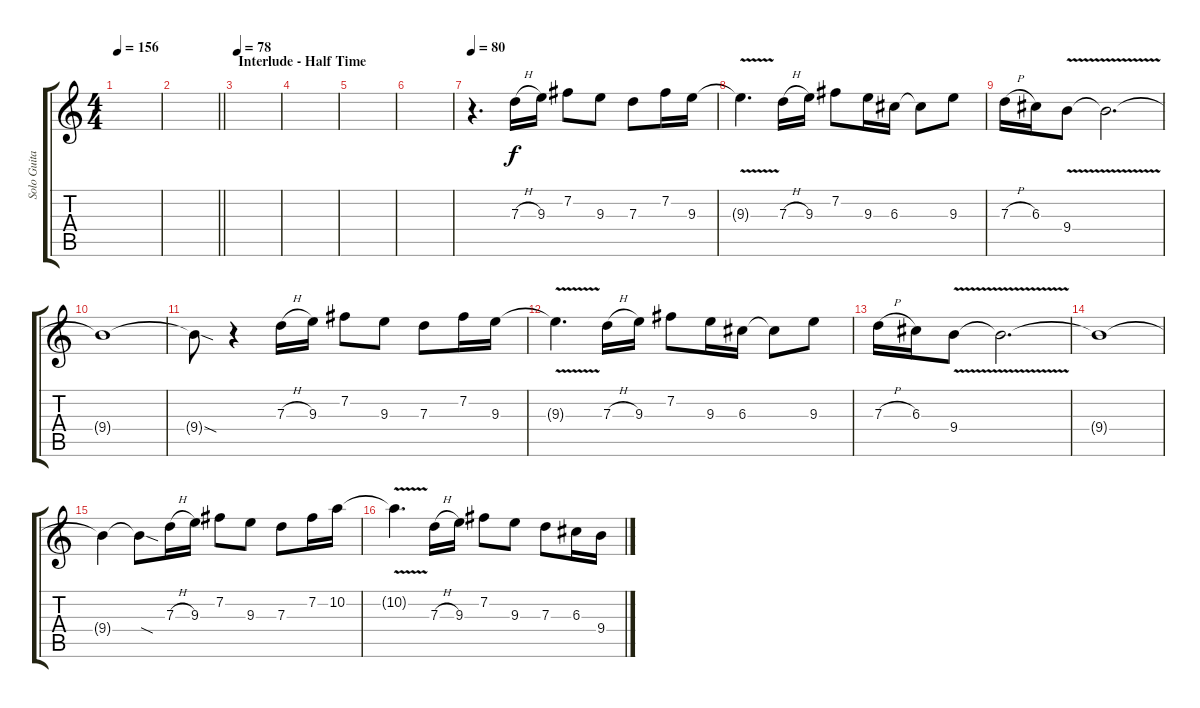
\track ("Solo Guitar" "Solo Guita") {instrument overdrivenguitar}
\staff {score tabs}
\tuning (E4 B3 G3 D3 A2 E2) {hide}
\ts (4 4)
\tempo 156
\clef g2
\ks c
|
\barLineRight lightlight
|
\section ("" "Interlude - Half Time")
\tempo 78
|
|
|
|
\tempo 80
r.4{d} 7.3{h}.16 9.3.16 7.2.8 9.3.8 7.3.8 7.2.16 9.3.16 |
9.3{v t}.4{d} 7.3{h}.16 9.3.16 7.2.8 9.3.16 6.3.16 6.3{t}.8 9.3.8 |
7.3{h}.16 6.3.16 9.4{v}.8 9.4{t}.2{d} |
9.4{t}.1 |
9.4{sod t}.8 r.4 7.3{h}.16 9.3.16 7.2.8 9.3.8 7.3.8 7.2.16 9.3.16 |
9.3{v t}.4{d} 7.3{h}.16 9.3.16 7.2.8 9.3.16 6.3.16 6.3{t}.8 9.3.8 |
7.3{h}.16 6.3.16 9.4{v}.8 9.4{t}.2{d} |
9.4{t}.1 |
9.4{t}.4 9.4{sod t}.8 7.3{h}.16 9.3.16 7.2.8 9.3.8 7.3.8 7.2.16 10.2.16 |
10.2{v t}.4{d} 7.3{h}.16 9.3.16 7.2.8 9.3.8 7.3.8 6.3.16 9.4.16
